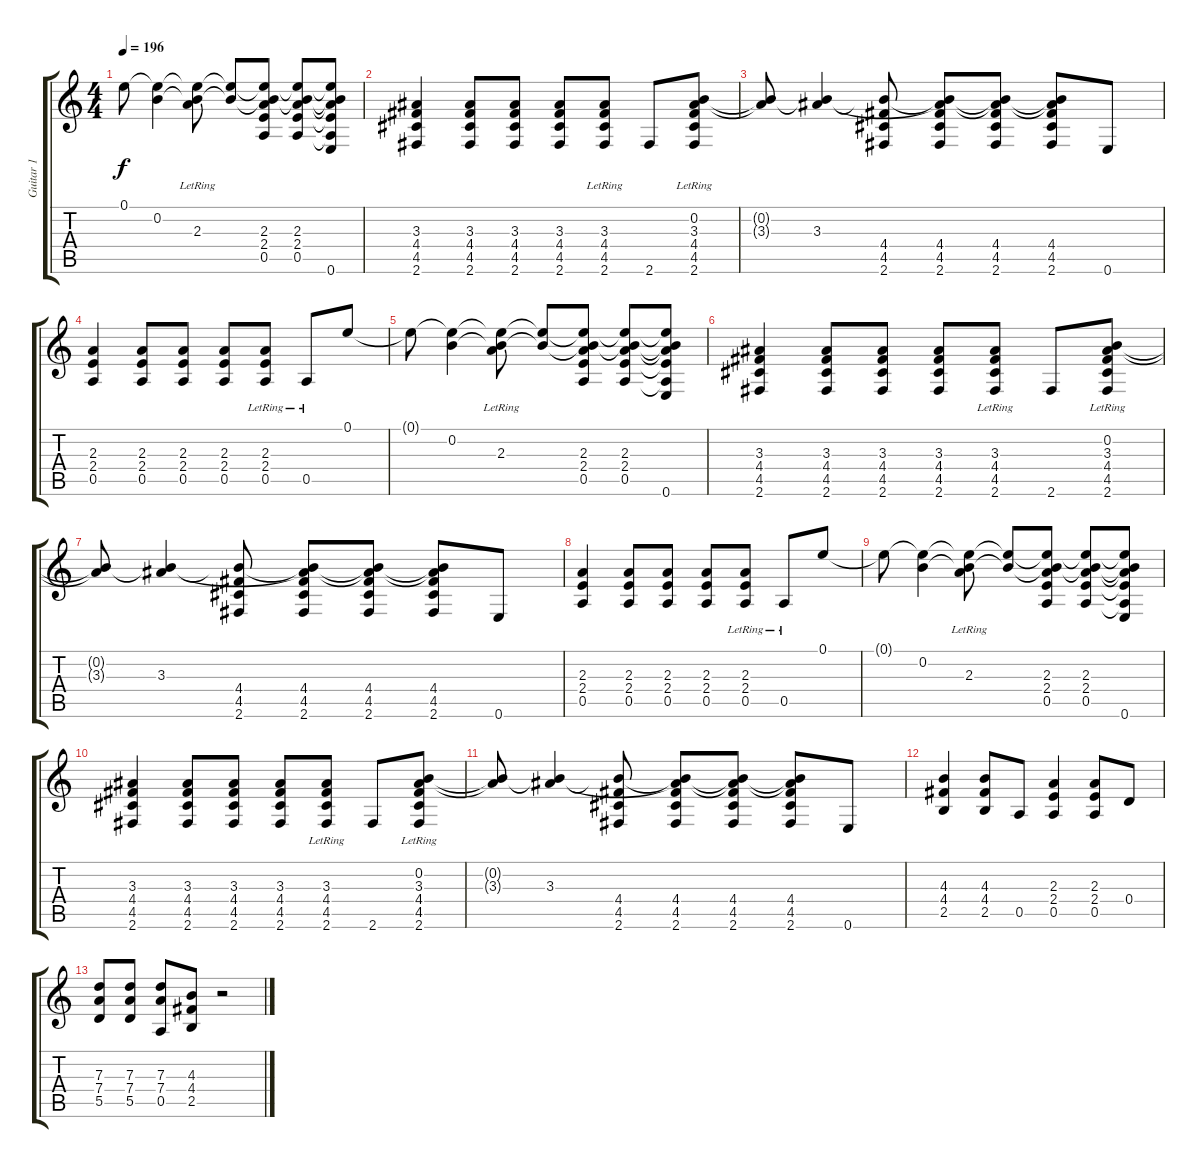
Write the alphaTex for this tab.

\track ("Guitar 1" "Guitar 1") {instrument overdrivenguitar}
\staff {score tabs}
\tuning (E4 B3 G3 D3 A2 E2) {hide}
\ts (4 4)
\tempo 196
\clef g2
\ks c
0.1{t}.8{dy f} (0.1{t} 0.2).4 (0.1{t} 0.2{t} 2.3{lr}).8 (0.1{t} 0.2{t}).8 (0.1{t} 0.2{t} 2.3 2.4 0.5).8 (0.1{t} 0.2{t} 2.3 2.4 0.5).8 (0.1{t} 0.2{t} 2.3{t} 2.4{t} 0.5{t} 0.6).8 |
(3.3 4.4 4.5 2.6).4 (3.3 4.4 4.5 2.6).8 (3.3 4.4 4.5 2.6).8 (3.3 4.4 4.5 2.6).8 (3.3{lr} 4.4{lr} 4.5{lr} 2.6).8 2.6.8 (0.2 3.3 4.4{lr} 4.5{lr} 2.6{lr}).8 |
(0.2{t} 3.3{t}).8 (0.2{t} 3.3).4 (0.2{t} 4.4 4.5 2.6).8 (0.2{t} 3.3{t} 4.4 4.5 2.6).8 (0.2{t} 3.3{t} 4.4 4.5 2.6).8 (0.2{t} 3.3{t} 4.4 4.5 2.6).8 0.6.8 |
(2.3 2.4 0.5).4 (2.3 2.4 0.5).8 (2.3 2.4 0.5).8 (2.3 2.4 0.5).8 (2.3{lr} 2.4{lr} 0.5).8 0.5{lr}.8 0.1.8 |
0.1{t}.8 (0.1{t} 0.2).4 (0.1{t} 0.2{t} 2.3{lr}).8 (0.1{t} 0.2{t}).8 (0.1{t} 0.2{t} 2.3 2.4 0.5).8 (0.1{t} 0.2{t} 2.3 2.4 0.5).8 (0.1{t} 0.2{t} 2.3{t} 2.4{t} 0.5{t} 0.6).8 |
(3.3 4.4 4.5 2.6).4 (3.3 4.4 4.5 2.6).8 (3.3 4.4 4.5 2.6).8 (3.3 4.4 4.5 2.6).8 (3.3{lr} 4.4{lr} 4.5{lr} 2.6).8 2.6.8 (0.2 3.3 4.4{lr} 4.5{lr} 2.6{lr}).8 |
(0.2{t} 3.3{t}).8 (0.2{t} 3.3).4 (0.2{t} 4.4 4.5 2.6).8 (0.2{t} 3.3{t} 4.4 4.5 2.6).8 (0.2{t} 3.3{t} 4.4 4.5 2.6).8 (0.2{t} 3.3{t} 4.4 4.5 2.6).8 0.6.8 |
(2.3 2.4 0.5).4 (2.3 2.4 0.5).8 (2.3 2.4 0.5).8 (2.3 2.4 0.5).8 (2.3{lr} 2.4{lr} 0.5).8 0.5{lr}.8 0.1.8 |
0.1{t}.8 (0.1{t} 0.2).4 (0.1{t} 0.2{t} 2.3{lr}).8 (0.1{t} 0.2{t}).8 (0.1{t} 0.2{t} 2.3 2.4 0.5).8 (0.1{t} 0.2{t} 2.3 2.4 0.5).8 (0.1{t} 0.2{t} 2.3{t} 2.4{t} 0.5{t} 0.6).8 |
(3.3 4.4 4.5 2.6).4 (3.3 4.4 4.5 2.6).8 (3.3 4.4 4.5 2.6).8 (3.3 4.4 4.5 2.6).8 (3.3{lr} 4.4{lr} 4.5{lr} 2.6).8 2.6.8 (0.2 3.3 4.4{lr} 4.5{lr} 2.6{lr}).8 |
(0.2{t} 3.3{t}).8 (0.2{t} 3.3).4 (0.2{t} 4.4 4.5 2.6).8 (0.2{t} 3.3{t} 4.4 4.5 2.6).8 (0.2{t} 3.3{t} 4.4 4.5 2.6).8 (0.2{t} 3.3{t} 4.4 4.5 2.6).8 0.6.8 |
(4.3 4.4 2.5).4 (4.3 4.4 2.5).8 0.5.8 (2.3 2.4 0.5).4 (2.3 2.4 0.5).8 0.4.8 |
(7.3 7.4 5.5).8 (7.3 7.4 5.5).8 (7.3 7.4 0.5).8 (4.3 4.4 2.5).8 r.2
